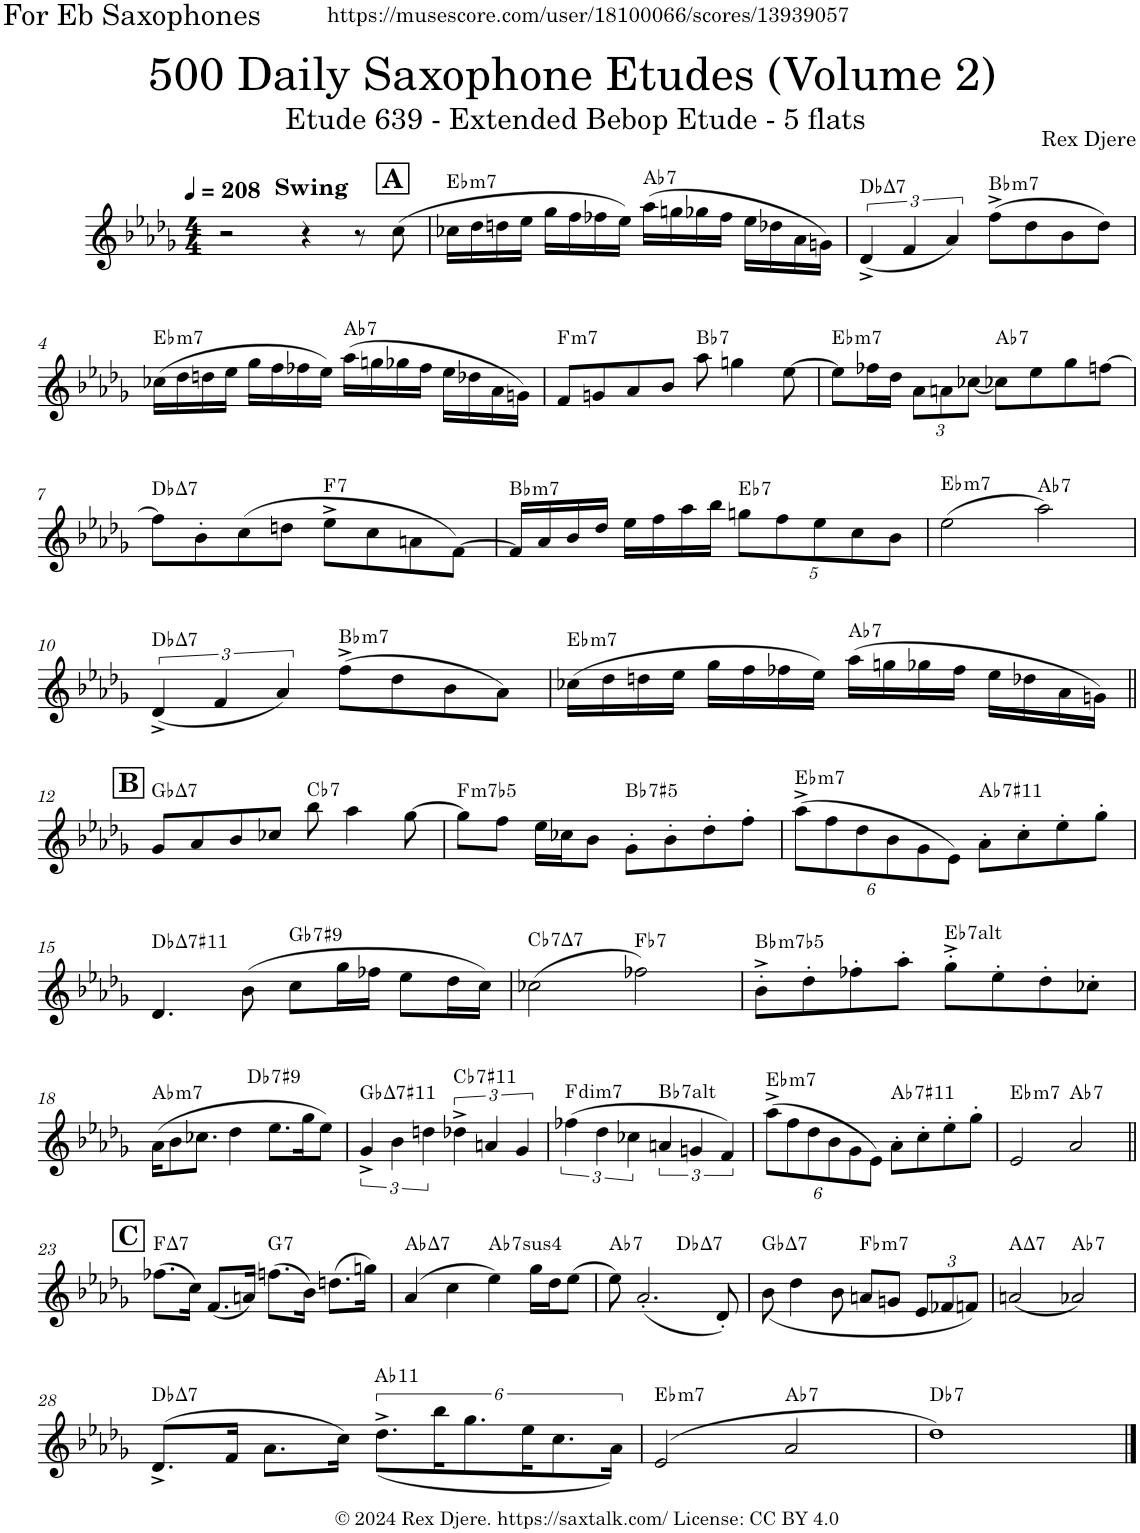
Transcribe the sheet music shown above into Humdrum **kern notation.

**kern	**harte
*part1	*part1
*staff1	*
*I"Alto Saxophone	*
*I'A. Sax.	*
*clefG2	*
*Trd5c9	*
*k[b-e-a-d-g-]	*
*M4/4	*
*MM208	*
!!LO:REH:place=s1:a:B:cj:fs=14:t=A:qo=3.5
=1	=1
!LO:TX:a:B:t=Swing	!
2r	.
4r	.
8r	.
(8cc\	.
=2	=2
!	!LO:H:kt=m7
16cc-X\LL	Eb:min7
16dd-\	.
16ddn\	.
16ee-\JJ	.
16gg-\LL	.
16ff\	.
16ff-X\	.
16ee-\JJ)	.
!	!LO:H:kt=7
(16aa-\LL	Ab:7
16ggn\	.
16gg-X\	.
16ff-\JJ	.
16ee-\LL	.
16dd-X\	.
16a-\	.
16gn\JJ)	.
=3	=3
!	!LO:H:kt=7
(6d-^/	Db:maj7
6f/	.
6a-/)	.
!	!LO:H:kt=m7
(8ff^\L	Bb:min7
8dd-\	.
8b-\	.
8dd-\J)	.
!!LO:LB:g=z
=4	=4
!	!LO:H:kt=m7
(16cc-X\LL	Eb:min7
16dd-\	.
16ddn\	.
16ee-\JJ	.
16gg-\LL	.
16ff\	.
16ff-X\	.
16ee-\JJ)	.
!	!LO:H:kt=7
(16aa-\LL	Ab:7
16ggn\	.
16gg-X\	.
16ff-\JJ	.
16ee-\LL	.
16dd-X\	.
16a-\	.
16gn\JJ)	.
=5	=5
!	!LO:H:kt=m7
8f/L	F:min7
8gn/	.
8a-/	.
8b-/J	.
!	!LO:H:kt=7
8aa-\	Bb:7
4ggn\	.
[8ee-\	.
=6	=6
!	!LO:H:kt=m7
8ee-\L]	Eb:min7
16ff-X\L	.
16dd-\JJ	.
*Xbrackettup	*
12a-\L	.
12an\	.
[<12cc-X\J	.
!	!LO:H:kt=7
8cc-X\L]	Ab:7
8ee-\	.
8gg-\	.
[8ffn\J	.
!!LO:LB:g=z
=7	=7
!	!LO:H:kt=7
8ff\L]	Db:maj7
8b-'\	.
(8cc\	.
8ddn\J	.
!	!LO:H:kt=7
8ee-^\L	F:7
8cc\	.
8an\	.
[8f\J)	.
=8	=8
!	!LO:H:kt=m7
16f/LL]	Bb:min7
16a-/	.
16b-/	.
16dd-/JJ	.
16ee-\LL	.
16ff\	.
16aa-\	.
16bb-\JJ	.
!	!LO:H:kt=7
10ggn\L	Eb:7
10ff\	.
10ee-\	.
10cc\	.
10b-\J	.
=9	=9
!	!LO:H:kt=m7
(2ee-\	Eb:min7
!	!LO:H:kt=7
2aa-\)	Ab:7
!!LO:LB:g=z
=10	=10
*brackettup	*
!	!LO:H:kt=7
(6d-^/	Db:maj7
6f/	.
6a-/)	.
!	!LO:H:kt=m7
(8ff^\L	Bb:min7
8dd-\	.
8b-\	.
8a-\J)	.
=11	=11
!	!LO:H:kt=m7
(16cc-X\LL	Eb:min7
16dd-\	.
16ddn\	.
16ee-\JJ	.
16gg-\LL	.
16ff\	.
16ff-X\	.
16ee-\JJ)	.
!	!LO:H:kt=7
(16aa-\LL	Ab:7
16ggn\	.
16gg-X\	.
16ff-\JJ	.
16ee-\LL	.
16dd-X\	.
16a-\	.
16gn\JJ)	.
!!LO:LB:g=z
!!LO:REH:place=s1:a:B:cj:fs=14:t=B
=12||	=12||
!	!LO:H:kt=7
8g-/L	Gb:maj7
8a-/	.
8b-/	.
8cc-X/J	.
!	!LO:H:kt=7
8bb-\	Cb:7
4aa-\	.
[8gg-\	.
=13	=13
!	!LO:H:kt=m7b5
8gg-\L]	F:hdim7
8ff\J	.
16ee-\LL	.
16cc-X\J	.
8b-\J	.
!	!LO:H:kt=7
8g-'\L	Bb:(3,#5,b7)
8b-'\	.
8dd-'\	.
8ff'\J	.
=14	=14
*Xbrackettup	*
!	!LO:H:kt=m7
(12aa-^\L	Eb:min7
12ff\	.
12dd-\	.
12b-\	.
12g-\	.
12e-\J)	.
!	!LO:H:kt=7
8a-'\L	Ab:7(#11)
8cc'\	.
8ee-'\	.
8gg-'\J	.
!!LO:LB:g=z
=15	=15
!	!LO:H:kt=7
4.d-/	Db:maj7(#11)
(8b-\	.
!	!LO:H:kt=7
8cc\L	Gb:7(#9)
16gg-\L	.
16ff-X\JJ	.
8ee-\L	.
16dd-\L	.
16cc\JJ)	.
=16	=16
!	!LO:H:kt=7
(2cc-X\	Cb:7
!	!LO:H:kt=7
2ff-X\)	Fb:7
=17	=17
!	!LO:H:kt=m7b5
8b-'^\L	Bb:hdim7
8dd-'\	.
8ff-X'\	.
8aa-'\J	.
!	!LO:H:kt=7
8gg-'^\L	Eb:(3,b5,#5,b7,b9,#9)
8ee-'\	.
8dd-'\	.
8cc-X'\J	.
!!LO:LB:g=z
=18	=18
!	!LO:H:kt=m7
*^	*
(16a-\KL	2ryy	Ab:min7
8b-\	.	.
8.cc-X\J	.	.
4dd-\	.	.
!	!	!LO:H:kt=7
.	2ryy	Db:7(#9)
8.ee-\L	.	.
16gg-\K	.	.
8ee-\J)	.	.
*v	*v	*
=19	=19
*brackettup	*
*^	*
!	!	!LO:H:kt=7
*v	*v	*
6g-^/	Gb:maj7(#11)
6b-\	.
6ddn\	.
!	!LO:H:kt=7
6dd-X^\	Cb:7(#11)
6an/	.
6g-/	.
=20	=20
!	!LO:H:kt=dim7
(6ff-X\	F:dim7
6dd-\	.
6cc-X\	.
!	!LO:H:kt=7
6an/	Bb:(3,b5,#5,b7,b9,#9)
6gn/	.
6f/)	.
=21	=21
*Xbrackettup	*
!	!LO:H:kt=m7
(12aa-^\L	Eb:min7
12ff\	.
12dd-\	.
12b-\	.
12g-\	.
12e-\J)	.
!	!LO:H:kt=7
8a-'\L	Ab:7(#11)
8cc'\	.
8ee-'\	.
8gg-'\J	.
=22	=22
!	!LO:H:kt=m7
2e-/	Eb:min7
!	!LO:H:kt=7
2a-/	Ab:7
!!LO:LB:g=z
!!LO:REH:place=s1:a:B:cj:fs=14:t=C
=23||	=23||
!	!LO:H:kt=7
(8.ff-X\L	F:maj7
16cc\Jk)	.
(8.f/L	.
16an/Jk)	.
!	!LO:H:kt=7
(8.ffn\L	G:7
16b-\Jk)	.
(8.ddn\L	.
16ggn\Jk)	.
=24	=24
!	!LO:H:kt=7
(4a-/	Ab:maj7
4cc\	.
!	!LO:H:kt=74
4ee-\)	Ab:sus4(7)
16gg-\LL	.
16dd-\J	.
(8ee-\J	.
=25	=25
!	!LO:H:kt=7
*^	*
8ee-\)	2ryy	Ab:7
(2.a-'/	.	.
!	!	!LO:H:kt=7
.	2ryy	Db:maj7
8d-'/)	.	.
=26	=26	=26
!	!	!LO:H:kt=7
*v	*v	*
(<8b-\	Gb:maj7
4dd-\	.
8b-\	.
!	!LO:H:kt=m7
8an/L	Fb:min7
8gn/J	.
12e-/L	.
12f-X/	.
12fn/J)	.
=27	=27
!	!LO:H:kt=7
(2an/	A:maj7
!	!LO:H:kt=7
2a-X/)	Ab:7
!!LO:LB:g=z
=28	=28
!	!LO:H:kt=7
(8.d-^/L	Db:maj7
16f/Jk	.
8.a-\L	.
16cc\Jk)	.
*brackettup	*
!	!LO:H:kt=11
(<12.dd-^\L	Ab:9(11)
24bb-\K	.
12.gg-\	.
24ee-\K	.
12.cc\	.
24a-\Jk)	.
=29	=29
!	!LO:H:kt=m7
(2e-/	Eb:min7
!	!LO:H:kt=7
2a-/	Ab:7
=30	=30
!	!LO:H:kt=7
1dd-)	Db:7
==	==
*-	*-
